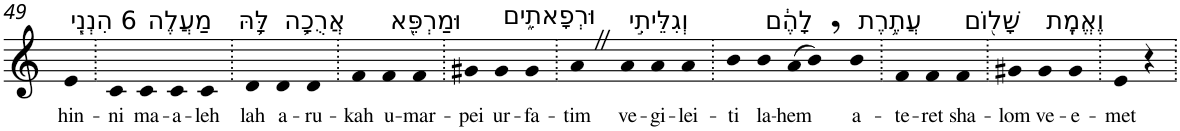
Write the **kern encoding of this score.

**kern	**text
*part1	*part1
*staff1	*staff1
*I"Piano	*
*I'Pno	*
!!LO:PB:g=z
*clefG2	*
*k[]	*
=49	=49
!LO:TX:a:t=6 הִנְנִ֧י	!
!	!LO:LY:b
4e	hin-
=50.	=50.
!	!LO:LY:b
4c	-ni
!LO:TX:a:t=מַעֲלֶה	!
!	!LO:LY:b
4c	ma-
!	!LO:LY:b
4c	-a-
!	!LO:LY:b
4c	-leh
=51.	=51.
!LO:TX:a:t=לָּ֛הּ	!
!	!LO:LY:b
4d	lah
!LO:TX:a:t=אֲרֻכָ֥ה	!
!	!LO:LY:b
4d	a-
!	!LO:LY:b
4d	-ru-
=52.	=52.
!	!LO:LY:b
4f	-kah
!LO:TX:a:t=וּמַרְפֵּ֖א	!
!	!LO:LY:b
4f	u-
!	!LO:LY:b
4f	-mar-
=53.	=53.
!	!LO:LY:b
4g#X	-pei
!LO:TX:a:t=וּרְפָאתִ֑ים	!
!	!LO:LY:b
4g#	ur-
!	!LO:LY:b
4g#	-fa-
=54.	=54.
!	!LO:LY:b
4aZ	-tim
!LO:TX:a:t=וְגִלֵּיתִ֣י	!
!	!LO:LY:b
4a	ve-
!	!LO:LY:b
4a	-gi-
!	!LO:LY:b
4a	-lei-
=55.	=55.
!	!LO:LY:b
4b	-ti
!LO:TX:a:t=לָהֶ֔ם	!
!	!LO:LY:b
4b	la-
!	!LO:LY:b
(>8a	-hem
8b,)	.
!LO:TX:a:t=עֲתֶ֥רֶת	!
!	!LO:LY:b
4b	a-
=56.	=56.
!	!LO:LY:b
4f	-te-
!	!LO:LY:b
4f	-ret
!LO:TX:a:t=שָׁל֖וֹם	!
!	!LO:LY:b
4f	sha-
=57.	=57.
!	!LO:LY:b
4g#X	-lom
!LO:TX:a:t=וֶאֱמֶֽת	!
!	!LO:LY:b
4g#	ve-
!	!LO:LY:b
4g#	-e-
=58.	=58.
!	!LO:LY:b
4e	-met
4r	.
=.	=.
*-	*-
